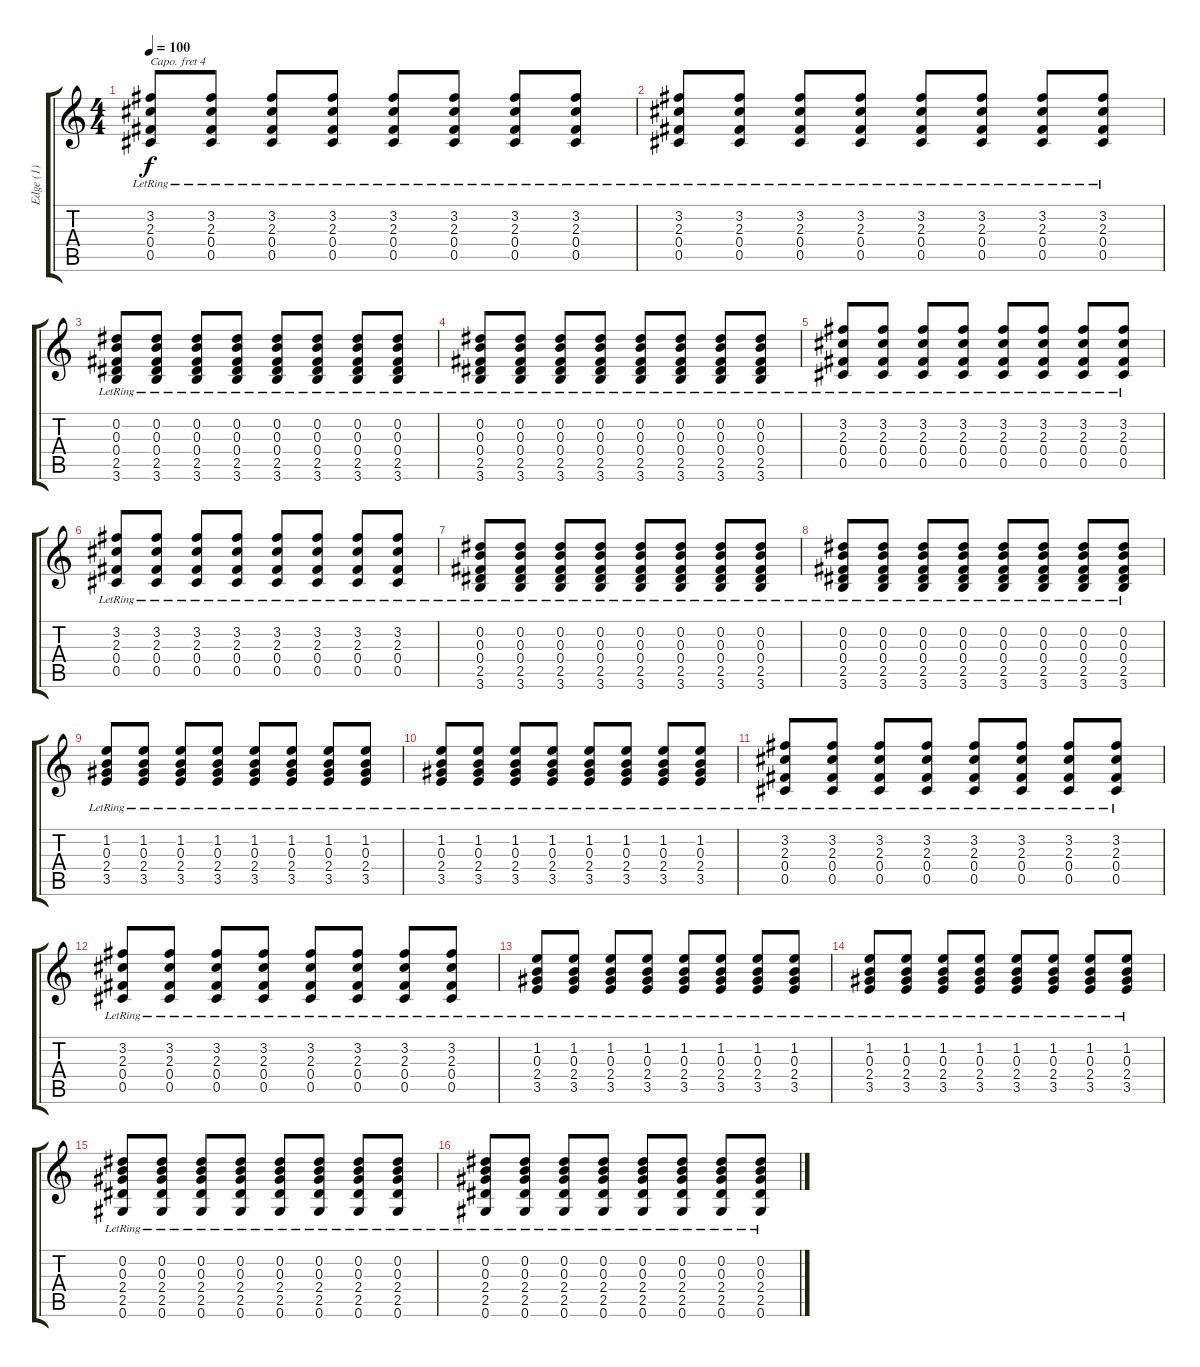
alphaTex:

\track ("Edge (1)" "Edge (1)") {instrument electricguitarjazz}
\staff {score tabs}
\capo 4
\tuning (E4 B3 G3 D3 A2 E2) {hide}
\ts (4 4)
\tempo 100
\clef g2
\ks c
(3.2{lr} 2.3{lr} 0.4{lr} 0.5{lr}).8{dy f} (3.2{lr} 2.3{lr} 0.4{lr} 0.5{lr}).8 (3.2{lr} 2.3{lr} 0.4{lr} 0.5{lr}).8 (3.2{lr} 2.3{lr} 0.4{lr} 0.5{lr}).8 (3.2{lr} 2.3{lr} 0.4{lr} 0.5{lr}).8 (3.2{lr} 2.3{lr} 0.4{lr} 0.5{lr}).8 (3.2{lr} 2.3{lr} 0.4{lr} 0.5{lr}).8 (3.2{lr} 2.3{lr} 0.4{lr} 0.5{lr}).8 |
(3.2{lr} 2.3{lr} 0.4{lr} 0.5{lr}).8 (3.2{lr} 2.3{lr} 0.4{lr} 0.5{lr}).8 (3.2{lr} 2.3{lr} 0.4{lr} 0.5{lr}).8 (3.2{lr} 2.3{lr} 0.4{lr} 0.5{lr}).8 (3.2{lr} 2.3{lr} 0.4{lr} 0.5{lr}).8 (3.2{lr} 2.3{lr} 0.4{lr} 0.5{lr}).8 (3.2{lr} 2.3{lr} 0.4{lr} 0.5{lr}).8 (3.2{lr} 2.3{lr} 0.4{lr} 0.5{lr}).8 |
(0.2{lr} 0.3{lr} 0.4{lr} 2.5{lr} 3.6{lr}).8 (0.2{lr} 0.3{lr} 0.4{lr} 2.5{lr} 3.6{lr}).8 (0.2{lr} 0.3{lr} 0.4{lr} 2.5{lr} 3.6{lr}).8 (0.2{lr} 0.3{lr} 0.4{lr} 2.5{lr} 3.6{lr}).8 (0.2{lr} 0.3{lr} 0.4{lr} 2.5{lr} 3.6{lr}).8 (0.2{lr} 0.3{lr} 0.4{lr} 2.5{lr} 3.6{lr}).8 (0.2{lr} 0.3{lr} 0.4{lr} 2.5{lr} 3.6{lr}).8 (0.2{lr} 0.3{lr} 0.4{lr} 2.5{lr} 3.6{lr}).8 |
(0.2{lr} 0.3{lr} 0.4{lr} 2.5{lr} 3.6{lr}).8 (0.2{lr} 0.3{lr} 0.4{lr} 2.5{lr} 3.6{lr}).8 (0.2{lr} 0.3{lr} 0.4{lr} 2.5{lr} 3.6{lr}).8 (0.2{lr} 0.3{lr} 0.4{lr} 2.5{lr} 3.6{lr}).8 (0.2{lr} 0.3{lr} 0.4{lr} 2.5{lr} 3.6{lr}).8 (0.2{lr} 0.3{lr} 0.4{lr} 2.5{lr} 3.6{lr}).8 (0.2{lr} 0.3{lr} 0.4{lr} 2.5{lr} 3.6{lr}).8 (0.2{lr} 0.3{lr} 0.4{lr} 2.5{lr} 3.6{lr}).8 |
(3.2{lr} 2.3{lr} 0.4{lr} 0.5{lr}).8 (3.2{lr} 2.3{lr} 0.4{lr} 0.5{lr}).8 (3.2{lr} 2.3{lr} 0.4{lr} 0.5{lr}).8 (3.2{lr} 2.3{lr} 0.4{lr} 0.5{lr}).8 (3.2{lr} 2.3{lr} 0.4{lr} 0.5{lr}).8 (3.2{lr} 2.3{lr} 0.4{lr} 0.5{lr}).8 (3.2{lr} 2.3{lr} 0.4{lr} 0.5{lr}).8 (3.2{lr} 2.3{lr} 0.4{lr} 0.5{lr}).8 |
(3.2{lr} 2.3{lr} 0.4{lr} 0.5{lr}).8 (3.2{lr} 2.3{lr} 0.4{lr} 0.5{lr}).8 (3.2{lr} 2.3{lr} 0.4{lr} 0.5{lr}).8 (3.2{lr} 2.3{lr} 0.4{lr} 0.5{lr}).8 (3.2{lr} 2.3{lr} 0.4{lr} 0.5{lr}).8 (3.2{lr} 2.3{lr} 0.4{lr} 0.5{lr}).8 (3.2{lr} 2.3{lr} 0.4{lr} 0.5{lr}).8 (3.2{lr} 2.3{lr} 0.4{lr} 0.5{lr}).8 |
(0.2{lr} 0.3{lr} 0.4{lr} 2.5{lr} 3.6{lr}).8 (0.2{lr} 0.3{lr} 0.4{lr} 2.5{lr} 3.6{lr}).8 (0.2{lr} 0.3{lr} 0.4{lr} 2.5{lr} 3.6{lr}).8 (0.2{lr} 0.3{lr} 0.4{lr} 2.5{lr} 3.6{lr}).8 (0.2{lr} 0.3{lr} 0.4{lr} 2.5{lr} 3.6{lr}).8 (0.2{lr} 0.3{lr} 0.4{lr} 2.5{lr} 3.6{lr}).8 (0.2{lr} 0.3{lr} 0.4{lr} 2.5{lr} 3.6{lr}).8 (0.2{lr} 0.3{lr} 0.4{lr} 2.5{lr} 3.6{lr}).8 |
(0.2{lr} 0.3{lr} 0.4{lr} 2.5{lr} 3.6{lr}).8 (0.2{lr} 0.3{lr} 0.4{lr} 2.5{lr} 3.6{lr}).8 (0.2{lr} 0.3{lr} 0.4{lr} 2.5{lr} 3.6{lr}).8 (0.2{lr} 0.3{lr} 0.4{lr} 2.5{lr} 3.6{lr}).8 (0.2{lr} 0.3{lr} 0.4{lr} 2.5{lr} 3.6{lr}).8 (0.2{lr} 0.3{lr} 0.4{lr} 2.5{lr} 3.6{lr}).8 (0.2{lr} 0.3{lr} 0.4{lr} 2.5{lr} 3.6{lr}).8 (0.2{lr} 0.3{lr} 0.4{lr} 2.5{lr} 3.6{lr}).8 |
(1.2{lr} 0.3{lr} 2.4{lr} 3.5{lr}).8 (1.2{lr} 0.3{lr} 2.4{lr} 3.5{lr}).8 (1.2{lr} 0.3{lr} 2.4{lr} 3.5{lr}).8 (1.2{lr} 0.3{lr} 2.4{lr} 3.5{lr}).8 (1.2{lr} 0.3{lr} 2.4{lr} 3.5{lr}).8 (1.2{lr} 0.3{lr} 2.4{lr} 3.5{lr}).8 (1.2{lr} 0.3{lr} 2.4{lr} 3.5{lr}).8 (1.2{lr} 0.3{lr} 2.4{lr} 3.5{lr}).8 |
(1.2{lr} 0.3{lr} 2.4{lr} 3.5{lr}).8 (1.2{lr} 0.3{lr} 2.4{lr} 3.5{lr}).8 (1.2{lr} 0.3{lr} 2.4{lr} 3.5{lr}).8 (1.2{lr} 0.3{lr} 2.4{lr} 3.5{lr}).8 (1.2{lr} 0.3{lr} 2.4{lr} 3.5{lr}).8 (1.2{lr} 0.3{lr} 2.4{lr} 3.5{lr}).8 (1.2{lr} 0.3{lr} 2.4{lr} 3.5{lr}).8 (1.2{lr} 0.3{lr} 2.4{lr} 3.5{lr}).8 |
(3.2{lr} 2.3{lr} 0.4{lr} 0.5{lr}).8 (3.2{lr} 2.3{lr} 0.4{lr} 0.5{lr}).8 (3.2{lr} 2.3{lr} 0.4{lr} 0.5{lr}).8 (3.2{lr} 2.3{lr} 0.4{lr} 0.5{lr}).8 (3.2{lr} 2.3{lr} 0.4{lr} 0.5{lr}).8 (3.2{lr} 2.3{lr} 0.4{lr} 0.5{lr}).8 (3.2{lr} 2.3{lr} 0.4{lr} 0.5{lr}).8 (3.2{lr} 2.3{lr} 0.4{lr} 0.5{lr}).8 |
(3.2{lr} 2.3{lr} 0.4{lr} 0.5{lr}).8 (3.2{lr} 2.3{lr} 0.4{lr} 0.5{lr}).8 (3.2{lr} 2.3{lr} 0.4{lr} 0.5{lr}).8 (3.2{lr} 2.3{lr} 0.4{lr} 0.5{lr}).8 (3.2{lr} 2.3{lr} 0.4{lr} 0.5{lr}).8 (3.2{lr} 2.3{lr} 0.4{lr} 0.5{lr}).8 (3.2{lr} 2.3{lr} 0.4{lr} 0.5{lr}).8 (3.2{lr} 2.3{lr} 0.4{lr} 0.5{lr}).8 |
(1.2{lr} 0.3{lr} 2.4{lr} 3.5{lr}).8 (1.2{lr} 0.3{lr} 2.4{lr} 3.5{lr}).8 (1.2{lr} 0.3{lr} 2.4{lr} 3.5{lr}).8 (1.2{lr} 0.3{lr} 2.4{lr} 3.5{lr}).8 (1.2{lr} 0.3{lr} 2.4{lr} 3.5{lr}).8 (1.2{lr} 0.3{lr} 2.4{lr} 3.5{lr}).8 (1.2{lr} 0.3{lr} 2.4{lr} 3.5{lr}).8 (1.2{lr} 0.3{lr} 2.4{lr} 3.5{lr}).8 |
(1.2{lr} 0.3{lr} 2.4{lr} 3.5{lr}).8 (1.2{lr} 0.3{lr} 2.4{lr} 3.5{lr}).8 (1.2{lr} 0.3{lr} 2.4{lr} 3.5{lr}).8 (1.2{lr} 0.3{lr} 2.4{lr} 3.5{lr}).8 (1.2{lr} 0.3{lr} 2.4{lr} 3.5{lr}).8 (1.2{lr} 0.3{lr} 2.4{lr} 3.5{lr}).8 (1.2{lr} 0.3{lr} 2.4{lr} 3.5{lr}).8 (1.2{lr} 0.3{lr} 2.4{lr} 3.5{lr}).8 |
(0.2{lr} 0.3{lr} 2.4{lr} 2.5{lr} 0.6{lr}).8 (0.2{lr} 0.3{lr} 2.4{lr} 2.5{lr} 0.6{lr}).8 (0.2{lr} 0.3{lr} 2.4{lr} 2.5{lr} 0.6{lr}).8 (0.2{lr} 0.3{lr} 2.4{lr} 2.5{lr} 0.6{lr}).8 (0.2{lr} 0.3{lr} 2.4{lr} 2.5{lr} 0.6{lr}).8 (0.2{lr} 0.3{lr} 2.4{lr} 2.5{lr} 0.6{lr}).8 (0.2{lr} 0.3{lr} 2.4{lr} 2.5{lr} 0.6{lr}).8 (0.2{lr} 0.3{lr} 2.4{lr} 2.5{lr} 0.6{lr}).8 |
(0.2{lr} 0.3{lr} 2.4{lr} 2.5{lr} 0.6{lr}).8 (0.2{lr} 0.3{lr} 2.4{lr} 2.5{lr} 0.6{lr}).8 (0.2{lr} 0.3{lr} 2.4{lr} 2.5{lr} 0.6{lr}).8 (0.2{lr} 0.3{lr} 2.4{lr} 2.5{lr} 0.6{lr}).8 (0.2{lr} 0.3{lr} 2.4{lr} 2.5{lr} 0.6{lr}).8 (0.2{lr} 0.3{lr} 2.4{lr} 2.5{lr} 0.6{lr}).8 (0.2{lr} 0.3{lr} 2.4{lr} 2.5{lr} 0.6{lr}).8 (0.2{lr} 0.3{lr} 2.4{lr} 2.5{lr} 0.6{lr}).8
